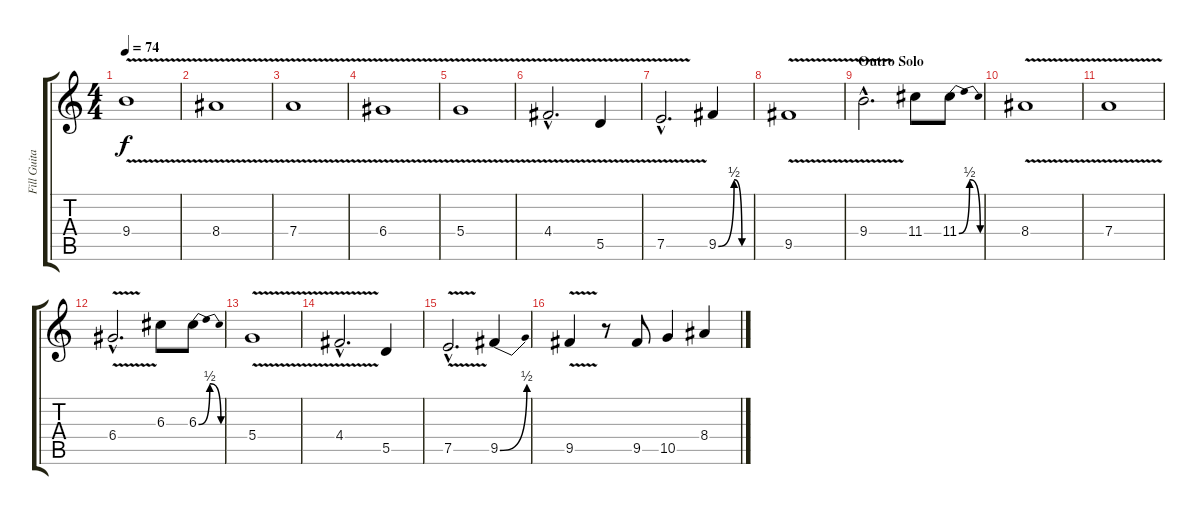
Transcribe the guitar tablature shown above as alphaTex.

\track ("Fill Guitar #2" "Fill Guita") {instrument distortionguitar}
\staff {score tabs}
\tuning (E4 B3 G3 D3 A2 E2) {hide}
\ts (4 4)
\tempo 74
\clef g2
\ks c
9.4{v}.1{dy f} |
8.4{v}.1 |
7.4{v}.1 |
6.4{v}.1 |
5.4{v}.1 |
4.4{v hac}.2{d} 5.5{v}.4 |
7.5{v hac}.2{d} 9.5{be (custom 0 0 30 2 45 0 60 0)}.4 |
9.5{v}.1 |
\section ("" "Outro Solo")
9.4{v hac}.2{d} 11.4.8 11.4{be (bendrelease 0 0 30 2 30 2 60 0)}.8 |
8.4{v}.1 |
7.4{v}.1 |
6.4{v hac}.2{d} 6.3.8 6.3{be (bendrelease 0 0 30 2 30 2 60 0)}.8 |
5.4{v}.1 |
4.4{v hac}.2{d} 5.5.4 |
7.5{v hac}.2{d} 9.5{be (bend 0 0 60 2)}.4 |
9.5{v}.4 r.8 9.5.8 10.5.4 8.4.4
